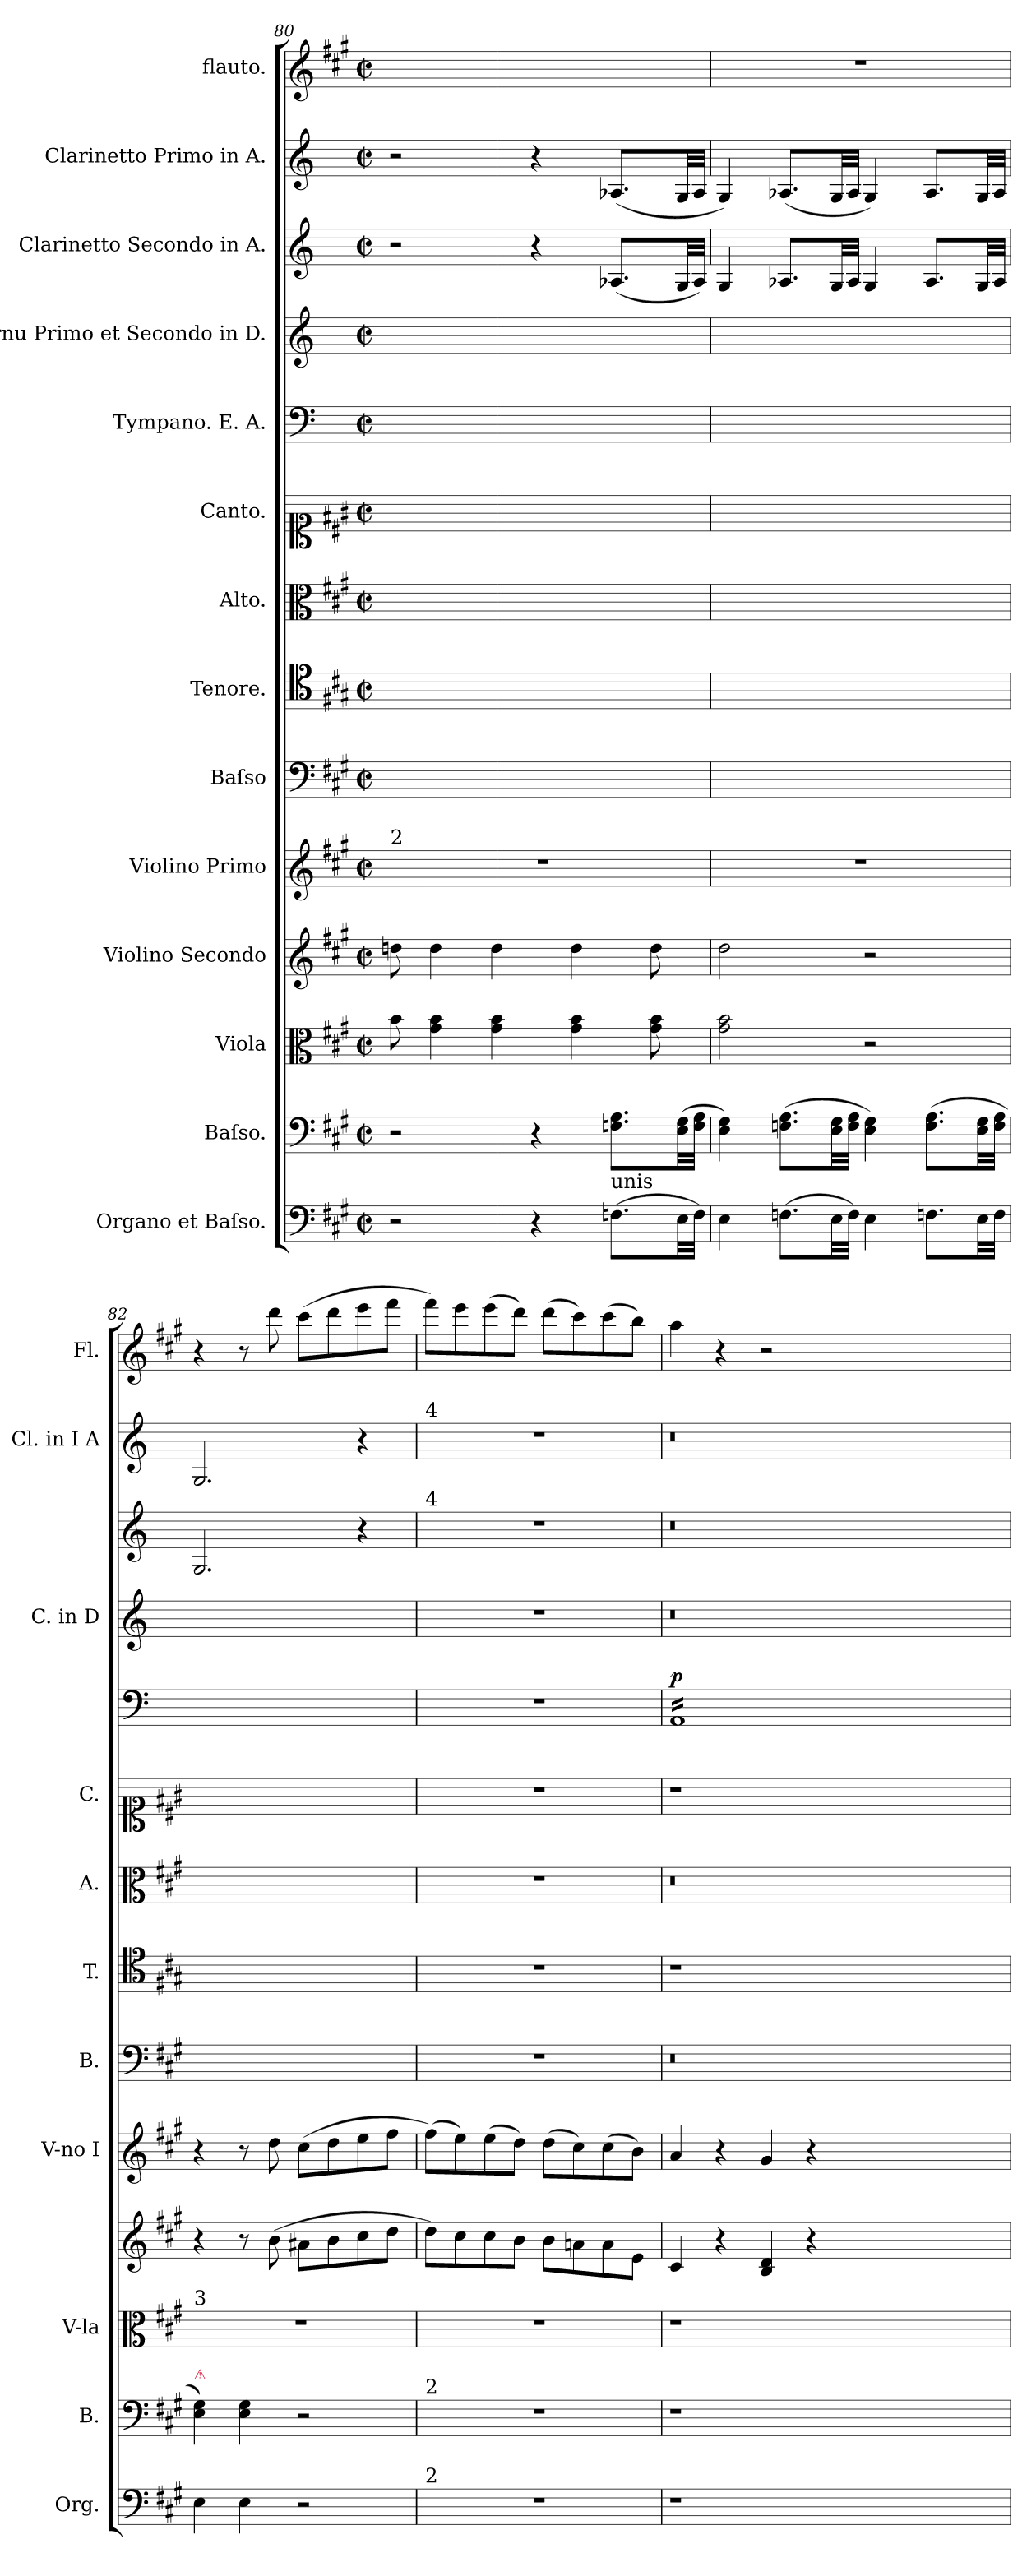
**kern	**kern	**kern	**kern	**kern	**kern	**kern	**kern	**kern	**kern	**dynam	**kern	**kern	**kern	**kern
*part14	*part13	*part12	*part11	*part10	*part9	*part8	*part7	*part6	*part5	*part5	*part4	*part3	*part2	*part1
*staff14	*staff13	*staff12	*staff11	*staff10	*staff9	*staff8	*staff7	*staff6	*staff5	*staff5	*staff4	*staff3	*staff2	*staff1
*I"Organo et Baſso.	*I"Baſso.	*I"Viola	*I"Violino Secondo	*I"Violino Primo	*I"Baſso	*I"Tenore.	*I"Alto.	*I"Canto.	*I"Tympano. E. A.	*	*I"Cornu Primo et Secondo in D.	*I"Clarinetto Secondo in A.	*I"Clarinetto Primo in A.	*I"flauto.
*I'Org.	*I'B.	*I'V-la	*	*I'V-no I	*I'B.	*I'T.	*I'A.	*I'C.	*	*	*I'C. in D	*	*I'Cl. in I A	*I'Fl.
*clefF4	*clefF4	*clefC3	*clefG2	*clefG2	*clefF4	*clefC4	*clefC3	*clefC1	*clefF4	*	*clefG2	*clefG2	*clefG2	*clefG2
*	*	*	*	*	*	*	*	*	*	*	*ITrd6c10	*ITrd2c3	*ITrd2c3	*
*k[f#c#g#]	*k[f#c#g#]	*k[f#c#g#]	*k[f#c#g#]	*k[f#c#g#]	*k[f#c#g#]	*k[f#c#g#]	*k[f#c#g#]	*k[f#c#g#]	*k[]	*	*k[f#c#]	*k[f#c#g#]	*k[f#c#g#]	*k[f#c#g#]
*M2/2	*M2/2	*M2/2	*M2/2	*M2/2	*M2/2	*M2/2	*M2/2	*M2/2	*M2/2	*	*M2/2	*M2/2	*M2/2	*M2/2
*met(c|)	*met(c|)	*met(c|)	*met(c|)	*met(c|)	*met(c|)	*met(c|)	*met(c|)	*met(c|)	*met(c|)	*	*met(c|)	*met(c|)	*met(c|)	*met(c|)
=80	=80	=80	=80	=80	=80	=80	=80	=80	=80	=80	=80	=80	=80	=80
!	!	!	!	!LO:TX:a:t=2	!	!	!	!	!	!	!	!	!	!
2r	2r	8b\	8ddn\	1r	1ryy	1ryy	1ryy	1ryy	1ryy	.	1ryy	2r	2r	1ryy
.	.	4g#\ 4b\	4dd\	.	.	.	.	.	.	.	.	.	.	.
.	.	4g#\ 4b\	4dd\	.	.	.	.	.	.	.	.	.	.	.
4r	4r	.	.	.	.	.	.	.	.	.	.	4r	4r	.
.	.	4g#\ 4b\	4dd\	.	.	.	.	.	.	.	.	.	.	.
!LO:TX:a:t=unis	!	!	!	!	!	!	!	!	!	!	!	!	!	!
(8.Fn\L	8.Fn\ 8.A\L	.	.	.	.	.	.	.	.	.	.	(8.Fn/L	(8.Fn/L	.
.	.	8g#\ 8b\	8dd\	.	.	.	.	.	.	.	.	.	.	.
32E\LL	(32E\ 32G#\LL	.	.	.	.	.	.	.	.	.	.	32E/LL	32E/LL	.
32F\JJJ)	32F\ 32A\JJJ	.	.	.	.	.	.	.	.	.	.	32F/JJJ)	32F/JJJ	.
=81	=81	=81	=81	=81	=81	=81	=81	=81	=81	=81	=81	=81	=81	=81
4E\	4E\ 4G#\)	2g#\ 2b\	2dd\	1r	1ryy	1ryy	1ryy	1ryy	1ryy	.	1ryy	4E/	4E/)	1r
(8.Fn\L	(8.Fn\ 8.A\L	.	.	.	.	.	.	.	.	.	.	8.Fn/L	(8.Fn/L	.
32E\LL	32E\ 32G#\LL	.	.	.	.	.	.	.	.	.	.	32E/LL	32E/LL	.
32F\JJJ)	32F\ 32A\JJJ	.	.	.	.	.	.	.	.	.	.	32F/JJJ	32F/JJJ	.
4E\	4E\ 4G#\)	2r	2r	.	.	.	.	.	.	.	.	4E/	4E/)	.
8.Fn\L	(8.F\ 8.A\L	.	.	.	.	.	.	.	.	.	.	8.F/L	8.F/L	.
32E\LL	32E\ 32G#\LL	.	.	.	.	.	.	.	.	.	.	32E/LL	32E/LL	.
32F\JJJ	32F\ 32A\JJJ	.	.	.	.	.	.	.	.	.	.	32F/JJJ	32F/JJJ	.
=82	=82	=82	=82	=82	=82	=82	=82	=82	=82	=82	=82	=82	=82	=82
!	!	!LO:TX:a:t=3	!	!	!	!	!	!	!	!	!	!	!	!
!	!LO:TX:a:color=crimson:t=⚠	!	!	!	!	!	!	!	!	!	!	!	!	!
4E\	4E\ 4G#\)	1r	4r	4r	1ryy	1ryy	1ryy	1ryy	1ryy	.	1ryy	2.E/	2.E/	4r
4E\	4E\ 4G#\	.	8r	8r	.	.	.	.	.	.	.	.	.	8r
.	.	.	(8b\	8dd\	.	.	.	.	.	.	.	.	.	8ddd\
2r	2r	.	8a#X\L	(8cc#\L	.	.	.	.	.	.	.	.	.	(8ccc#\L
.	.	.	8b\	8dd\	.	.	.	.	.	.	.	.	.	8ddd\
.	.	.	8cc#\	8ee\	.	.	.	.	.	.	.	4r	4r	8eee\
.	.	.	8dd\J	8ff#\J	.	.	.	.	.	.	.	.	.	8fff#\J
=83	=83	=83	=83	=83	=83	=83	=83	=83	=83	=83	=83	=83	=83	=83
!	!	!	!	!	!	!	!	!	!	!	!	!	!LO:TX:a:t=4	!
!	!	!	!	!	!	!	!	!	!	!	!	!LO:TX:a:t=4	!	!
!	!LO:TX:a:t=2	!	!	!	!	!	!	!	!	!	!	!	!	!
!LO:TX:a:t=2	!	!	!	!	!	!	!	!	!	!	!	!	!	!
1r	1r	1r	8dd\L)	(8ff#\L)	1r	1r	1r	1r	1r	.	1r	1r	1r	8fff#\L)
.	.	.	8cc#\	8ee\)	.	.	.	.	.	.	.	.	.	8eee\
.	.	.	8cc#\	(8ee\	.	.	.	.	.	.	.	.	.	(8eee\
.	.	.	8b\J	8dd\J)	.	.	.	.	.	.	.	.	.	8ddd\J)
.	.	.	8b\L	(8dd\L	.	.	.	.	.	.	.	.	.	(8ddd\L
.	.	.	8an\	8cc#\)	.	.	.	.	.	.	.	.	.	8ccc#\)
.	.	.	8a\	(8cc#\	.	.	.	.	.	.	.	.	.	(8ccc#\
.	.	.	8e\J	8b\J)	.	.	.	.	.	.	.	.	.	8bb\J)
=84	=84	=84	=84	=84	=84	=84	=84	=84	=84	=84	=84	=84	=84	=84
!	!	!	!	!	!	!	!	!	!	!LO:DY:a	!	!	!	!
*	*	*	*	*	*	*	*	*	*tremolo	*	*	*	*	*
1r	1r	1r	4c#/	4a/	0.r	1r	0.r	1r	16AA/LL	p	0.r	0.r	0.r	4aa\
.	.	.	.	.	.	.	.	.	16AA/	.	.	.	.	.
.	.	.	.	.	.	.	.	.	16AA/	.	.	.	.	.
.	.	.	.	.	.	.	.	.	16AA/	.	.	.	.	.
.	.	.	4r	4r	.	.	.	.	16AA/	.	.	.	.	4r
.	.	.	.	.	.	.	.	.	16AA/	.	.	.	.	.
.	.	.	.	.	.	.	.	.	16AA/	.	.	.	.	.
.	.	.	.	.	.	.	.	.	16AA/	.	.	.	.	.
.	.	.	4B/ 4d/	4g#/	.	.	.	.	16AA/	.	.	.	.	2r
.	.	.	.	.	.	.	.	.	16AA/	.	.	.	.	.
.	.	.	.	.	.	.	.	.	16AA/	.	.	.	.	.
.	.	.	.	.	.	.	.	.	16AA/	.	.	.	.	.
.	.	.	4r	4r	.	.	.	.	16AA/	.	.	.	.	.
.	.	.	.	.	.	.	.	.	16AA/	.	.	.	.	.
.	.	.	.	.	.	.	.	.	16AA/	.	.	.	.	.
.	.	.	.	.	.	.	.	.	16AA/JJ	.	.	.	.	.
*	*	*	*	*	*	*	*	*	*Xtremolo	*	*	*	*	*
0ryy	0ryy	0ryy	0ryy	0ryy	.	0ryy	.	0ryy	0ryy	.	.	.	.	0ryy
=	=	=	=	=	=	=	=	=	=	=	=	=	=	=
*-	*-	*-	*-	*-	*-	*-	*-	*-	*-	*-	*-	*-	*-	*-
